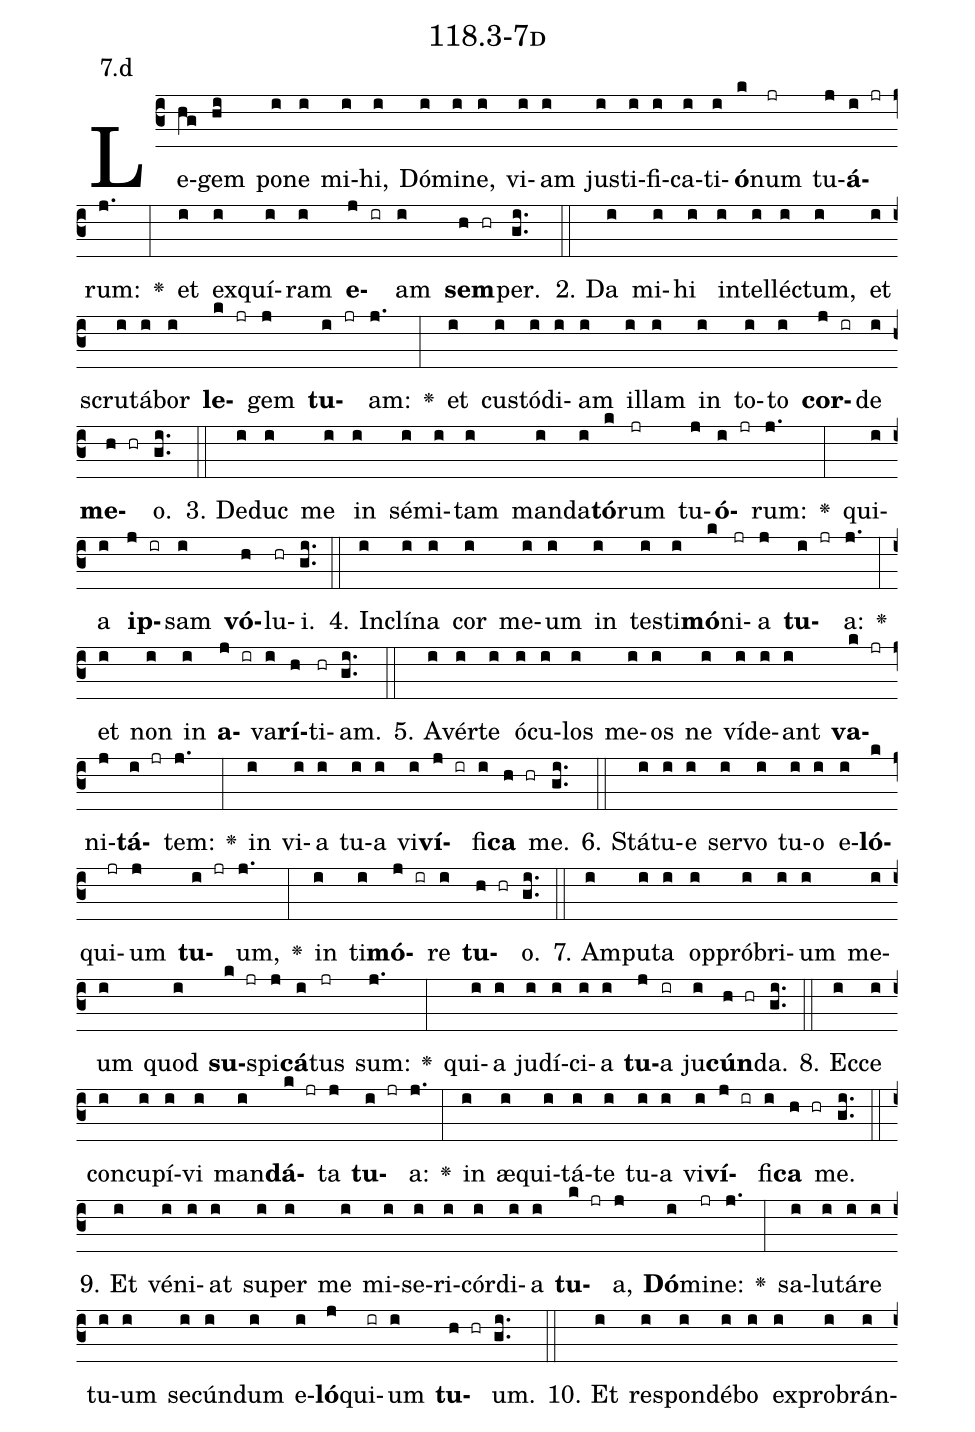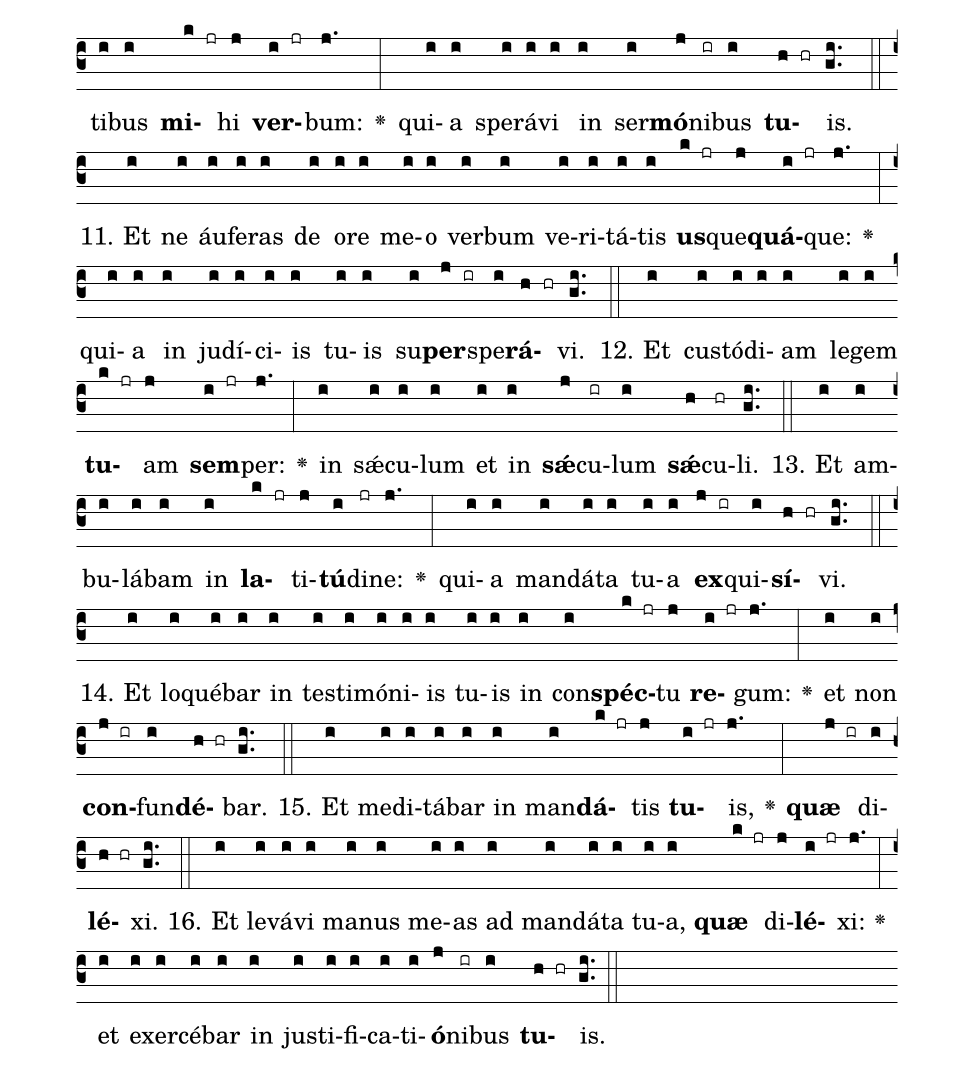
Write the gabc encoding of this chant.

name: 118.3-7d;
annotation: 7.d;
%%
(c3)Le(hg)gem(hi) po(i)ne(i) mi(i)hi,(i) Dó(i)mi(i)ne,(i) vi(i)am(i) jus(i)ti(i)fi(i)ca(i)ti(i)<b>ó</b>(k)num(jr) tu(j)<b>á</b>(i jr)rum:(j.) <v>\greheightstar</v>(:) et(i) ex(i)quí(i)ram(i) <b>e</b>(j ir)am(i) <b>sem</b>(h hr)per.(gi..) (::)
2. Da(i) mi(i)hi(i) in(i)tel(i)léc(i)tum,(i) et(i) scru(i)tá(i)bor(i) <b>le</b>(k jr)gem(j) <b>tu</b>(i jr)am:(j.) <v>\greheightstar</v>(:) et(i) cus(i)tó(i)di(i)am(i) il(i)lam(i) in(i) to(i)to(i) <b>cor</b>(j ir)de(i) <b>me</b>(h hr)o.(gi..) (::)
3. De(i)duc(i) me(i) in(i) sé(i)mi(i)tam(i) man(i)da(i)<b>tó</b>(k)rum(jr) tu(j)<b>ó</b>(i jr)rum:(j.) <v>\greheightstar</v>(:) qui(i)a(i) <b>ip</b>(j ir)sam(i) <b>vó</b>(h)lu(hr)i.(gi..) (::)
4. In(i)clí(i)na(i) cor(i) me(i)um(i) in(i) tes(i)ti(i)<b>mó</b>(k)ni(jr)a(j) <b>tu</b>(i jr)a:(j.) <v>\greheightstar</v>(:) et(i) non(i) in(i) <b>a</b>(j ir)va(i)<b>rí</b>(h)ti(hr)am.(gi..) (::)
5. A(i)vér(i)te(i) ó(i)cu(i)los(i) me(i)os(i) ne(i) ví(i)de(i)ant(i) <b>va</b>(k jr)ni(j)<b>tá</b>(i jr)tem:(j.) <v>\greheightstar</v>(:) in(i) vi(i)a(i) tu(i)a(i) vi(i)<b>ví</b>(j ir)fi(i)<b>ca</b>(h hr) me.(gi..) (::)
6. Stá(i)tu(i)e(i) ser(i)vo(i) tu(i)o(i) e(i)<b>ló</b>(k)qui(jr)um(j) <b>tu</b>(i jr)um,(j.) <v>\greheightstar</v>(:) in(i) ti(i)<b>mó</b>(j ir)re(i) <b>tu</b>(h hr)o.(gi..) (::)
7. Am(i)pu(i)ta(i) op(i)pró(i)bri(i)um(i) me(i)um(i) quod(i) <b>su</b>(k jr)spi(j)<b>cá</b>(i)tus(jr) sum:(j.) <v>\greheightstar</v>(:) qui(i)a(i) ju(i)dí(i)ci(i)a(i) <b>tu</b>(j)a(ir) ju(i)<b>cún</b>(h hr)da.(gi..) (::)
8. Ec(i)ce(i) con(i)cu(i)pí(i)vi(i) man(i)<b>dá</b>(k jr)ta(j) <b>tu</b>(i jr)a:(j.) <v>\greheightstar</v>(:) in(i) æ(i)qui(i)tá(i)te(i) tu(i)a(i) vi(i)<b>ví</b>(j ir)fi(i)<b>ca</b>(h hr) me.(gi..) (::)
9. Et(i) vé(i)ni(i)at(i) su(i)per(i) me(i) mi(i)se(i)ri(i)cór(i)di(i)a(i) <b>tu</b>(k jr)a,(j) <b>Dó</b>(i)mi(jr)ne:(j.) <v>\greheightstar</v>(:) sa(i)lu(i)tá(i)re(i) tu(i)um(i) se(i)cún(i)dum(i) e(i)<b>ló</b>(j)qui(ir)um(i) <b>tu</b>(h hr)um.(gi..) (::)
10. Et(i) re(i)spon(i)dé(i)bo(i) ex(i)pro(i)brán(i)ti(i)bus(i) <b>mi</b>(k jr)hi(j) <b>ver</b>(i jr)bum:(j.) <v>\greheightstar</v>(:) qui(i)a(i) spe(i)rá(i)vi(i) in(i) ser(i)<b>mó</b>(j)ni(ir)bus(i) <b>tu</b>(h hr)is.(gi..) (::)
11. Et(i) ne(i) áu(i)fe(i)ras(i) de(i) o(i)re(i) me(i)o(i) ver(i)bum(i) ve(i)ri(i)tá(i)tis(i) <b>us</b>(k jr)que(j)<b>quá</b>(i jr)que:(j.) <v>\greheightstar</v>(:) qui(i)a(i) in(i) ju(i)dí(i)ci(i)is(i) tu(i)is(i) su(i)<b>per</b>(j ir)spe(i)<b>rá</b>(h hr)vi.(gi..) (::)
12. Et(i) cus(i)tó(i)di(i)am(i) le(i)gem(i) <b>tu</b>(k jr)am(j) <b>sem</b>(i jr)per:(j.) <v>\greheightstar</v>(:) in(i) sǽ(i)cu(i)lum(i) et(i) in(i) <b>sǽ</b>(j)cu(ir)lum(i) <b>sǽ</b>(h)cu(hr)li.(gi..) (::)
13. Et(i) am(i)bu(i)lá(i)bam(i) in(i) <b>la</b>(k jr)ti(j)<b>tú</b>(i)di(jr)ne:(j.) <v>\greheightstar</v>(:) qui(i)a(i) man(i)dá(i)ta(i) tu(i)a(i) <b>ex</b>(j ir)qui(i)<b>sí</b>(h hr)vi.(gi..) (::)
14. Et(i) lo(i)qué(i)bar(i) in(i) tes(i)ti(i)mó(i)ni(i)is(i) tu(i)is(i) in(i) con(i)<b>spéc</b>(k jr)tu(j) <b>re</b>(i jr)gum:(j.) <v>\greheightstar</v>(:) et(i) non(i) <b>con</b>(j ir)fun(i)<b>dé</b>(h hr)bar.(gi..) (::)
15. Et(i) me(i)di(i)tá(i)bar(i) in(i) man(i)<b>dá</b>(k jr)tis(j) <b>tu</b>(i jr)is,(j.) <v>\greheightstar</v>(:) <b>quæ</b>(j ir) di(i)<b>lé</b>(h hr)xi.(gi..) (::)
16. Et(i) le(i)vá(i)vi(i) ma(i)nus(i) me(i)as(i) ad(i) man(i)dá(i)ta(i) tu(i)a,(i) <b>quæ</b>(k jr) di(j)<b>lé</b>(i jr)xi:(j.) <v>\greheightstar</v>(:) et(i) ex(i)er(i)cé(i)bar(i) in(i) jus(i)ti(i)fi(i)ca(i)ti(i)<b>ó</b>(j)ni(ir)bus(i) <b>tu</b>(h hr)is.(gi..) (::)
